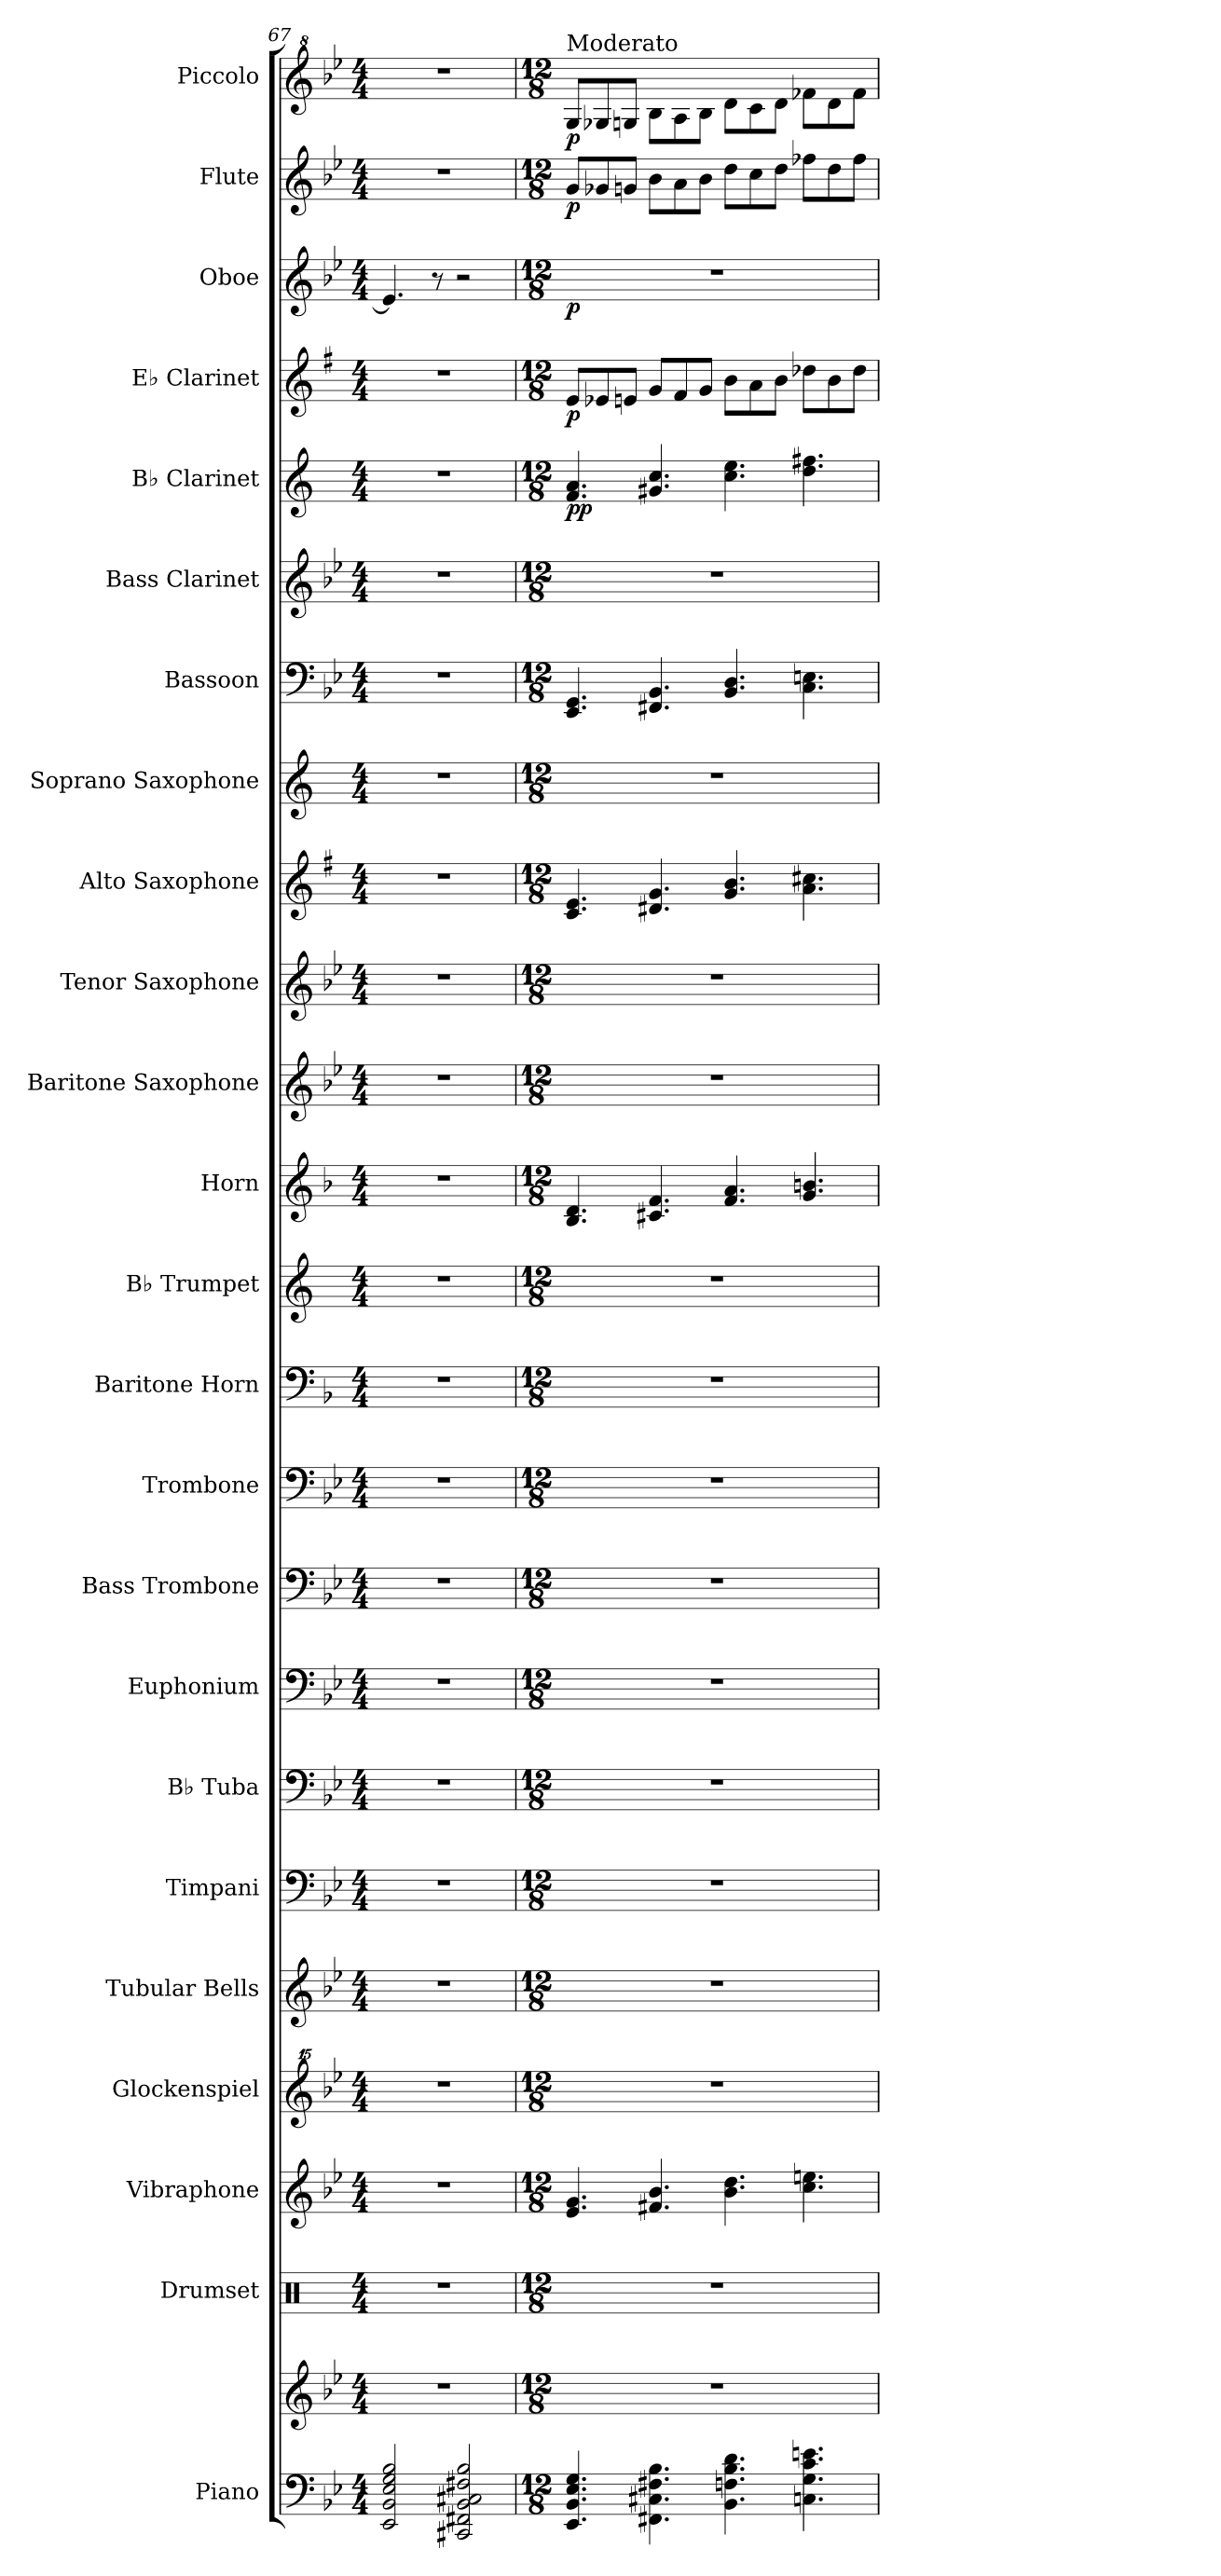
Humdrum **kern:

**kern	**kern	**kern	**kern	**kern	**kern	**kern	**kern	**kern	**kern	**kern	**kern	**kern	**kern	**kern	**kern	**kern	**kern	**kern	**kern	**kern	**dynam	**kern	**dynam	**kern	**dynam	**kern	**dynam	**kern	**dynam
*part24	*part24	*part23	*part22	*part21	*part20	*part19	*part18	*part17	*part16	*part15	*part14	*part13	*part12	*part11	*part10	*part9	*part8	*part7	*part6	*part5	*part5	*part4	*part4	*part3	*part3	*part2	*part2	*part1	*part1
*staff25	*staff24	*staff23	*staff22	*staff21	*staff20	*staff19	*staff18	*staff17	*staff16	*staff15	*staff14	*staff13	*staff12	*staff11	*staff10	*staff9	*staff8	*staff7	*staff6	*staff5	*staff5	*staff4	*staff4	*staff3	*staff3	*staff2	*staff2	*staff1	*staff1
*I"Piano	*	*I"Drumset	*I"Vibraphone	*I"Glockenspiel	*I"Tubular Bells	*I"Timpani	*I"B♭ Tuba	*I"Euphonium	*I"Bass Trombone	*I"Trombone	*I"Baritone Horn	*I"B♭ Trumpet	*I"Horn	*I"Baritone Saxophone	*I"Tenor Saxophone	*I"Alto Saxophone	*I"Soprano Saxophone	*I"Bassoon	*I"Bass Clarinet	*I"B♭ Clarinet	*	*I"E♭ Clarinet	*	*I"Oboe	*	*I"Flute	*	*I"Piccolo	*
*I'Pno.	*	*I'Drs.	*I'Vib.	*I'Glk.	*I'Tu. Be.	*I'Timp.	*I'B♭ Tu.	*I'Eu.	*I'B. Trb.	*I'Trb.	*I'Bar. Hn.	*I'B♭ Tpt.	*I'Hn.	*I'Bar. Sax.	*I'T. Sax.	*I'A. Sax.	*I'S. Sax.	*I'Bsn.	*I'B. Cl.	*I'B♭ Cl.	*	*I'E♭ Cl.	*	*I'Ob.	*	*I'Fl.	*	*I'Picc.	*
*clefF4	*clefG2	*clefX	*clefG2	*clefG^^2	*clefG2	*clefF4	*clefF4	*clefF4	*clefF4	*clefF4	*clefF4	*clefG2	*clefG2	*clefG2	*clefG2	*clefG2	*clefG2	*clefF4	*clefG2	*clefG2	*	*clefG2	*	*clefG2	*	*clefG2	*	*clefG^2	*
*	*	*	*	*	*	*	*	*	*	*	*ITrd4c7	*ITrd1c2	*ITrd4c7	*ITrd12c21	*ITrd8c14	*ITrd5c9	*ITrd1c2	*	*ITrd8c14	*ITrd1c2	*	*ITrd-2c-3	*	*	*	*	*	*ITrd-7c-12	*
*k[b-e-]	*k[b-e-]	*k[]	*k[b-e-]	*k[b-e-]	*k[b-e-]	*k[b-e-]	*k[b-e-]	*k[b-e-]	*k[b-e-]	*k[b-e-]	*k[b-e-]	*k[b-e-]	*k[b-e-]	*k[b-e-]	*k[b-e-]	*k[b-e-]	*k[b-e-]	*k[b-e-]	*k[b-e-]	*k[b-e-]	*	*k[b-e-]	*	*k[b-e-]	*	*k[b-e-]	*	*k[b-e-]	*
*B-:	*B-:	*C:	*B-:	*B-:	*B-:	*B-:	*B-:	*B-:	*B-:	*B-:	*B-:	*B-:	*B-:	*B-:	*B-:	*B-:	*B-:	*B-:	*B-:	*B-:	*	*B-:	*	*B-:	*	*B-:	*	*B-:	*
*M4/4	*M4/4	*M4/4	*M4/4	*M4/4	*M4/4	*M4/4	*M4/4	*M4/4	*M4/4	*M4/4	*M4/4	*M4/4	*M4/4	*M4/4	*M4/4	*M4/4	*M4/4	*M4/4	*M4/4	*M4/4	*	*M4/4	*	*M4/4	*	*M4/4	*	*M4/4	*
=67	=67	=67	=67	=67	=67	=67	=67	=67	=67	=67	=67	=67	=67	=67	=67	=67	=67	=67	=67	=67	=67	=67	=67	=67	=67	=67	=67	=67	=67
2EE-/ 2BB-/ 2E-/ 2G/ 2B-/	1r	1r	1r	1r	1r	1r	1r	1r	1r	1r	1r	1r	1r	1r	1r	1r	1r	1r	1r	1r	.	1r	.	4.e-/]	.	1r	.	1r	.
.	.	.	.	.	.	.	.	.	.	.	.	.	.	.	.	.	.	.	.	.	.	.	.	8r	.	.	.	.	.
2CC#X/ 2FF#X/ 2BB-/ 2C#X/ 2F#X/ 2B-/	.	.	.	.	.	.	.	.	.	.	.	.	.	.	.	.	.	.	.	.	.	.	.	2r	.	.	.	.	.
=68	=68	=68	=68	=68	=68	=68	=68	=68	=68	=68	=68	=68	=68	=68	=68	=68	=68	=68	=68	=68	=68	=68	=68	=68	=68	=68	=68	=68	=68
*M12/8	*M12/8	*M12/8	*M12/8	*M12/8	*M12/8	*M12/8	*M12/8	*M12/8	*M12/8	*M12/8	*M12/8	*M12/8	*M12/8	*M12/8	*M12/8	*M12/8	*M12/8	*M12/8	*M12/8	*M12/8	*	*M12/8	*	*M12/8	*	*M12/8	*	*M12/8	*
!	!	!	!	!	!	!	!	!	!	!	!	!	!	!	!	!	!	!	!	!	!	!	!	!	!	!	!	!LO:TX:a:t=Moderato	!
!	!	!	!	!	!	!	!	!	!	!	!	!	!	!	!	!	!	!	!	!	!LO:DY:b	!	!	!	!	!	!	!	!
!	!	!	!	!	!	!	!	!	!	!	!	!	!	!	!	!	!	!	!	!	!LO:DY:n=1:b	!	!LO:DY:b	!	!LO:DY:b	!	!LO:DY:b	!	!LO:DY:b
4.EE-/ 4.BB-/ 4.E-/ 4.G/	1.r	1.r	4.e-/ 4.g/	1.r	1.r	1.r	1.r	1.r	1.r	1.r	1.r	1.r	4.E-/ 4.G/	1.r	1.r	4.E-/ 4.G/	1.r	4.EE-/ 4.GG/	1.r	4.e-/ 4.g/	p p	8g/L	p	1.r	p	8g/L	p	8gg/L	p
.	.	.	.	.	.	.	.	.	.	.	.	.	.	.	.	.	.	.	.	.	.	8g-X/	.	.	.	8g-X/	.	8gg-X/	.
.	.	.	.	.	.	.	.	.	.	.	.	.	.	.	.	.	.	.	.	.	.	8gn/J	.	.	.	8gn/J	.	8ggn/J	.
4.FF#X\ 4.C#X\ 4.F#X\ 4.B-\	.	.	4.f#X/ 4.b-/	.	.	.	.	.	.	.	.	.	4.F#X/ 4.B-/	.	.	4.F#X/ 4.B-/	.	4.FF#X/ 4.BB-/	.	4.f#X/ 4.b-/	.	8b-/L	.	.	.	8b-\L	.	8bb-\L	.
.	.	.	.	.	.	.	.	.	.	.	.	.	.	.	.	.	.	.	.	.	.	8a/	.	.	.	8a\	.	8aa\	.
.	.	.	.	.	.	.	.	.	.	.	.	.	.	.	.	.	.	.	.	.	.	8b-/J	.	.	.	8b-\J	.	8bb-\J	.
4.BB-\ 4.Fn\ 4.B-\ 4.d\	.	.	4.b-\ 4.dd\	.	.	.	.	.	.	.	.	.	4.B-/ 4.d/	.	.	4.B-/ 4.d/	.	4.BB-/ 4.D/	.	4.b-\ 4.dd\	.	8dd\L	.	.	.	8dd\L	.	8ddd\L	.
.	.	.	.	.	.	.	.	.	.	.	.	.	.	.	.	.	.	.	.	.	.	8cc\	.	.	.	8cc\	.	8ccc\	.
.	.	.	.	.	.	.	.	.	.	.	.	.	.	.	.	.	.	.	.	.	.	8dd\J	.	.	.	8dd\J	.	8ddd\J	.
4.Cn\ 4.G\ 4.c\ 4.en\	.	.	4.cc\ 4.een\	.	.	.	.	.	.	.	.	.	4.c/ 4.en/	.	.	4.c\ 4.en\	.	4.C\ 4.En\	.	4.cc\ 4.een\	.	8ff-X\L	.	.	.	8ff-X\L	.	8fff-X\L	.
.	.	.	.	.	.	.	.	.	.	.	.	.	.	.	.	.	.	.	.	.	.	8dd\	.	.	.	8dd\	.	8ddd\	.
.	.	.	.	.	.	.	.	.	.	.	.	.	.	.	.	.	.	.	.	.	.	8ff-\J	.	.	.	8ff-\J	.	8fff-\J	.
=	=	=	=	=	=	=	=	=	=	=	=	=	=	=	=	=	=	=	=	=	=	=	=	=	=	=	=	=	=
*-	*-	*-	*-	*-	*-	*-	*-	*-	*-	*-	*-	*-	*-	*-	*-	*-	*-	*-	*-	*-	*-	*-	*-	*-	*-	*-	*-	*-	*-
